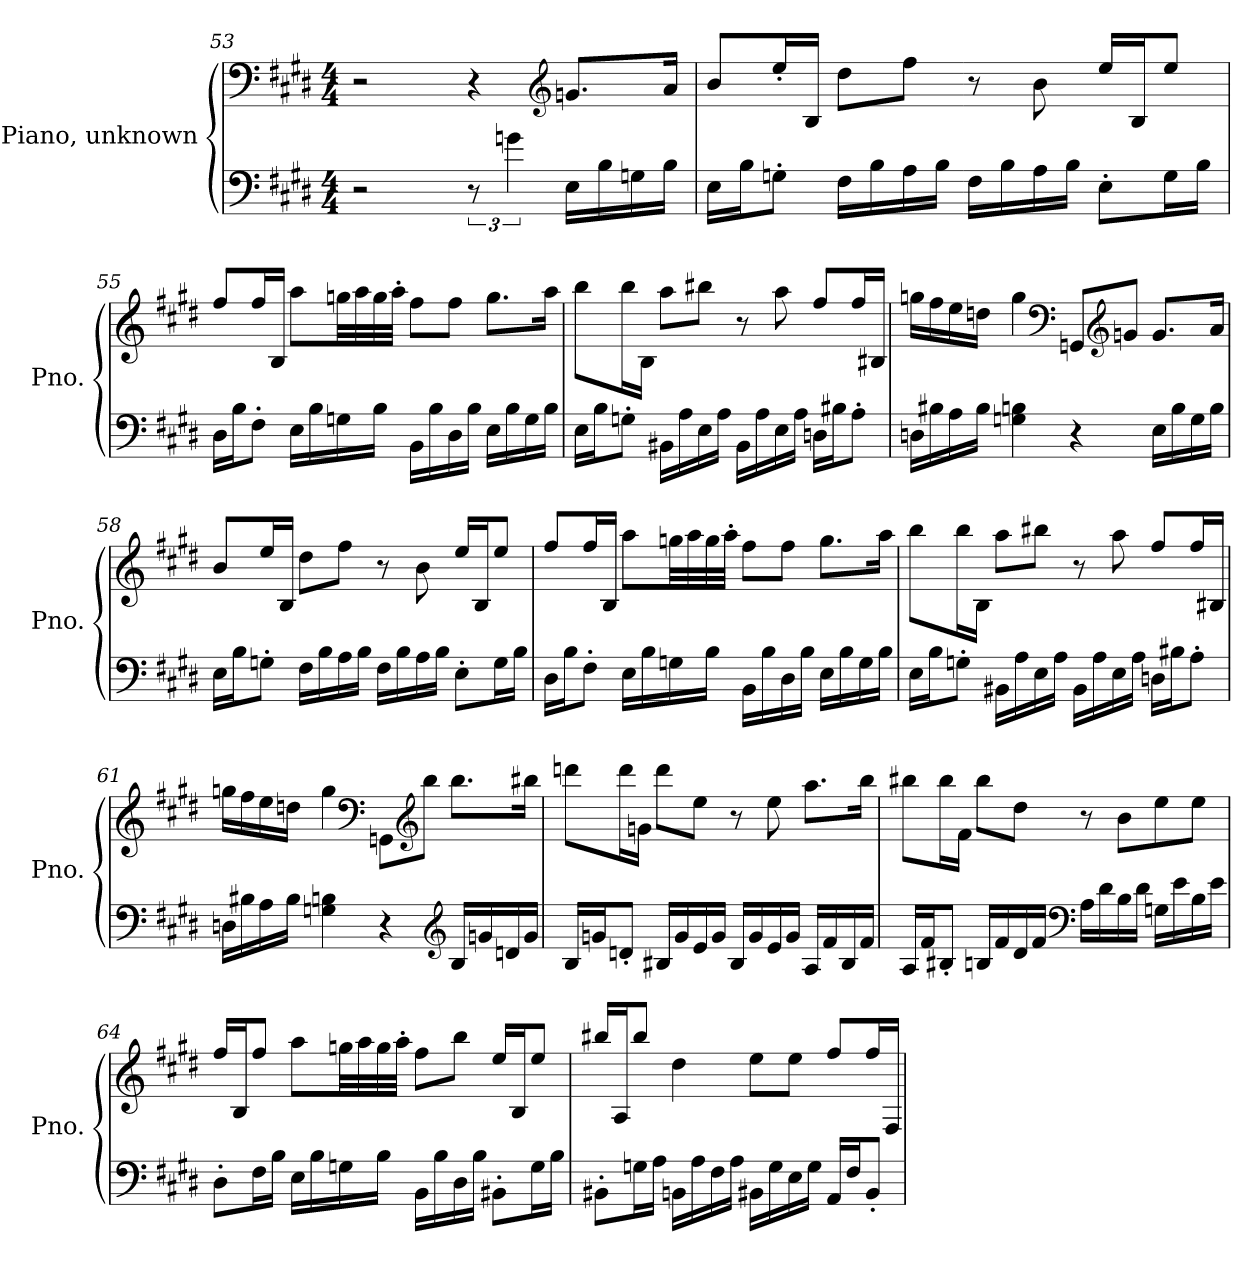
**kern	**kern
*part1	*part1
*staff2	*staff1
*I"Piano, unknown	*
*I'Pno.	*
*clefF4	*clefF4
*k[f#c#g#d#]	*k[f#c#g#d#]
*M4/4	*M4/4
=53	=53
2r	2r
12r	4r
6gn\	.
*	*clefG2
16E\LL	8.gn/L
16B\	.
16Gn\	.
16B\JJ	16a/Jk
=54	=54
16E\LL	8b/L
16B\J	.
8Gn'\J	16ee'/L
.	16B/JJ
16F#\LL	8dd#\L
16B\	.
16A\	8ff#\J
16B\JJ	.
16F#\LL	8r
16B\	.
16A\	8b\
16B\JJ	.
8E'\L	16ee/LL
.	16B/J
16G\L	8ee/J
16B\JJ	.
!!LO:LB:g=z
=55	=55
16D#\LL	8ff#/L
16B\J	.
8F#'\J	16ff#/L
.	16B/JJ
16E\LL	8aa\L
16B\	.
16Gn\	32ggn\LL
.	32aa\
16B\JJ	32gg\
.	32aa'\JJJ
16BB\LL	8ff#\L
16B\	.
16D#\	8ff#\J
16B\JJ	.
16E\LL	8.gg\L
16B\	.
16G\	.
16B\JJ	16aa\Jk
=56	=56
16E\LL	8bb\L
16B\J	.
8Gn'\J	16bb\L
.	16B\JJ
16BB#X\LL	8aa\L
16A\	.
16E\	8bb#X\J
16A\JJ	.
16BB#\LL	8r
16A\	.
16E\	8aa\
16A\JJ	.
16Dn\LL	8ff#/L
16B#X\J	.
8A'\J	16ff#/L
.	16B#X/JJ
!!LO:LB:g=z
=57	=57
16Dn\LL	16ggn\LL
16B#X\	16ff#\
16A\	16ee\
16B#\JJ	16ddn\JJ
4Gn\ 4Bn\	4gg\
*	*clefF4
4r	8GGn/L
*	*clefG2
.	8gn/J
16E\LL	8.g/L
16B\	.
16G\	.
16B\JJ	16a/Jk
=58	=58
16E\LL	8b/L
16B\J	.
8Gn'\J	16ee/L
.	16B/JJ
16F#\LL	8dd#\L
16B\	.
16A\	8ff#\J
16B\JJ	.
16F#\LL	8r
16B\	.
16A\	8b\
16B\JJ	.
8E'\L	16ee/LL
.	16B/J
16G\L	8ee/J
16B\JJ	.
!!LO:PB:g=z
=59	=59
16D#\LL	8ff#/L
16B\J	.
8F#'\J	16ff#/L
.	16B/JJ
16E\LL	8aa\L
16B\	.
16Gn\	32ggn\LL
.	32aa\
16B\JJ	32gg\
.	32aa'\JJJ
16BB\LL	8ff#\L
16B\	.
16D#\	8ff#\J
16B\JJ	.
16E\LL	8.gg\L
16B\	.
16G\	.
16B\JJ	16aa\Jk
=60	=60
16E\LL	8bb\L
16B\J	.
8Gn'\J	16bb\L
.	16B\JJ
16BB#X\LL	8aa\L
16A\	.
16E\	8bb#X\J
16A\JJ	.
16BB#\LL	8r
16A\	.
16E\	8aa\
16A\JJ	.
16Dn\LL	8ff#/L
16B#X\J	.
8A'\J	16ff#/L
.	16B#X/JJ
!!LO:LB:g=z
=61	=61
16Dn\LL	16ggn\LL
16B#X\	16ff#\
16A\	16ee\
16B#\JJ	16ddn\JJ
4Gn\ 4Bn\	4gg\
*	*clefF4
4r	8GGn\L
*	*clefG2
.	8bb\J
*clefG2	*
16B/LL	8.bb\L
16gn/	.
16dn/	.
16g/JJ	16bb#X\Jk
=62	=62
16B/LL	8dddn\L
16gn/J	.
8dn'/J	16ddd\L
.	16gn\JJ
16B#X/LL	8ddd\L
16g/	.
16e/	8ee\J
16g/JJ	.
16B#/LL	8r
16g/	.
16e/	8ee\
16g/JJ	.
16A/LL	8.aa\L
16f#/	.
16B#/	.
16f#/JJ	16bb\Jk
!!LO:LB:g=z
=63	=63
16A/LL	8bb#X\L
16f#/J	.
8B#X'/J	16bb#\L
.	16f#\JJ
16Bn/LL	8bb#\L
16f#/	.
16d#/	8dd#\J
16f#/JJ	.
*clefF4	*
16A\LL	8r
16d#\	.
16B\	8b\L
16d#\JJ	.
16Gn\LL	8ee\
16e\	.
16B\	8ee\J
16e\JJ	.
=64	=64
8D#'\L	16ff#/LL
.	16B/J
16F#\L	8ff#/J
16B\JJ	.
16E\LL	8aa\L
16B\	.
16Gn\	32ggn\LL
.	32aa\
16B\JJ	32gg\
.	32aa'\JJJ
16BB\LL	8ff#\L
16B\	.
16D#\	8bb\J
16B\JJ	.
8BB#X'\L	16ee/LL
.	16B/J
16G\L	8ee/J
16B\JJ	.
!!LO:LB:g=z
=65	=65
8BB#X'\L	16bb#X/LL
.	16A/J
16Gn\L	8bb#/J
16A\JJ	.
16BBn\LL	4dd#\
16A\	.
16F#\	.
16A\JJ	.
16BB#X\LL	8ee\L
16G\	.
16E\	8ee\J
16G\JJ	.
16AA/LL	8ff#/L
16F#/J	.
8BB#'/J	16ff#/L
.	16F#/JJ
=	=
*-	*-
